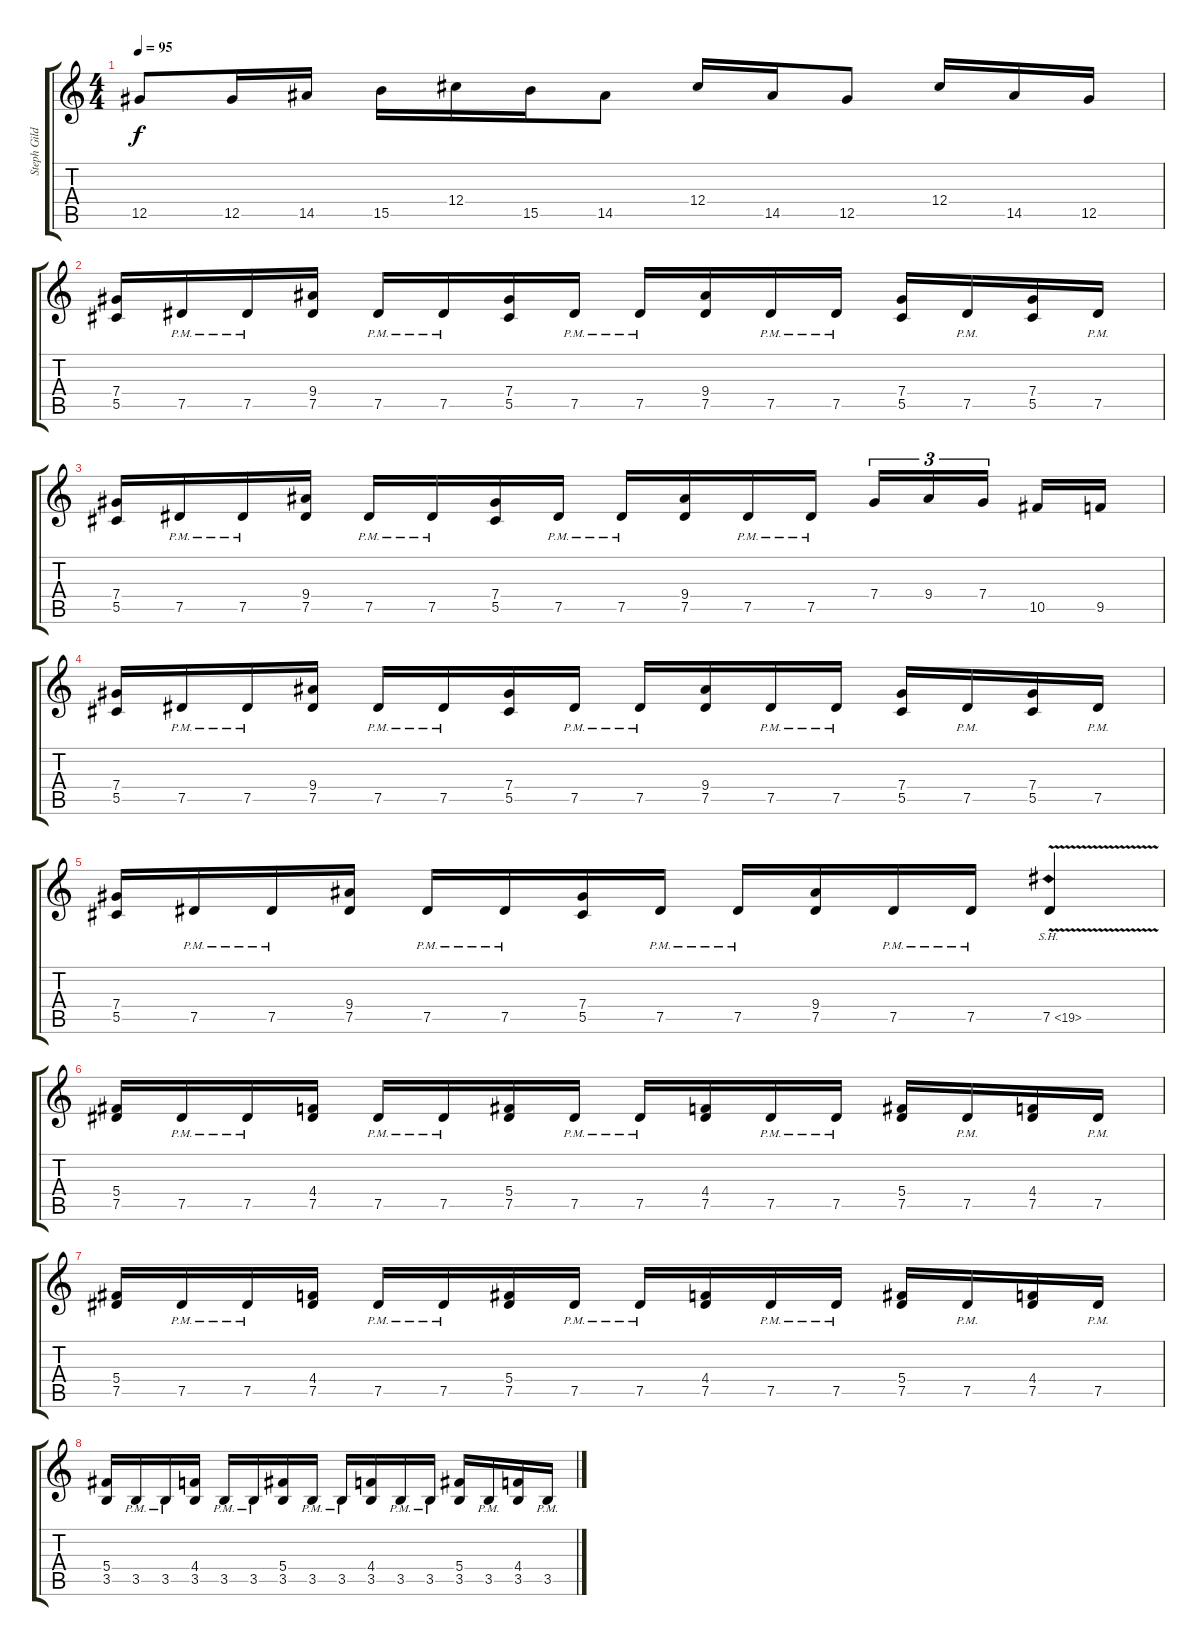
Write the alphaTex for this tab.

\track ("Steph Gildea (Lead)" "Steph Gild") {instrument overdrivenguitar}
\staff {score tabs}
\tuning (Eb4 Bb3 Gb3 Db3 Ab2 Db2) {hide}
\ts (4 4)
\tempo 95
\clef g2
\ks c
12.5{t}.8{dy f} 12.5.16 14.5.16 15.5.16 12.4.16 15.5.16 14.5.8 12.4.16 14.5.16 12.5.8 12.4.16 14.5.16 12.5.16 |
(7.4 5.5).16 7.5{pm}.16 7.5{pm}.16 (9.4 7.5).16 7.5{pm}.16 7.5{pm}.16 (7.4 5.5).16 7.5{pm}.16 7.5{pm}.16 (9.4 7.5).16 7.5{pm}.16 7.5{pm}.16 (7.4 5.5).16 7.5{pm}.16 (7.4 5.5).16 7.5{pm}.16 |
(7.4 5.5).16 7.5{pm}.16 7.5{pm}.16 (9.4 7.5).16 7.5{pm}.16 7.5{pm}.16 (7.4 5.5).16 7.5{pm}.16 7.5{pm}.16 (9.4 7.5).16 7.5{pm}.16 7.5{pm}.16 7.4.16{tu (3 2)} 9.4.16{tu (3 2)} 7.4.16{tu (3 2) beam splitsecondary} 10.5.16 9.5.16 |
(7.4 5.5).16 7.5{pm}.16 7.5{pm}.16 (9.4 7.5).16 7.5{pm}.16 7.5{pm}.16 (7.4 5.5).16 7.5{pm}.16 7.5{pm}.16 (9.4 7.5).16 7.5{pm}.16 7.5{pm}.16 (7.4 5.5).16 7.5{pm}.16 (7.4 5.5).16 7.5{pm}.16 |
(7.4 5.5).16 7.5{pm}.16 7.5{pm}.16 (9.4 7.5).16 7.5{pm}.16 7.5{pm}.16 (7.4 5.5).16 7.5{pm}.16 7.5{pm}.16 (9.4 7.5).16 7.5{pm}.16 7.5{pm}.16 7.5{sh 12 v}.4 |
(5.4 7.5).16 7.5{pm}.16 7.5{pm}.16 (4.4 7.5).16 7.5{pm}.16 7.5{pm}.16 (5.4 7.5).16 7.5{pm}.16 7.5{pm}.16 (4.4 7.5).16 7.5{pm}.16 7.5{pm}.16 (5.4 7.5).16 7.5{pm}.16 (4.4 7.5).16 7.5{pm}.16 |
(5.4 7.5).16 7.5{pm}.16 7.5{pm}.16 (4.4 7.5).16 7.5{pm}.16 7.5{pm}.16 (5.4 7.5).16 7.5{pm}.16 7.5{pm}.16 (4.4 7.5).16 7.5{pm}.16 7.5{pm}.16 (5.4 7.5).16 7.5{pm}.16 (4.4 7.5).16 7.5{pm}.16 |
(5.4 3.5).16 3.5{pm}.16 3.5{pm}.16 (4.4 3.5).16 3.5{pm}.16 3.5{pm}.16 (5.4 3.5).16 3.5{pm}.16 3.5{pm}.16 (4.4 3.5).16 3.5{pm}.16 3.5{pm}.16 (5.4 3.5).16 3.5{pm}.16 (4.4 3.5).16 3.5{pm}.16
